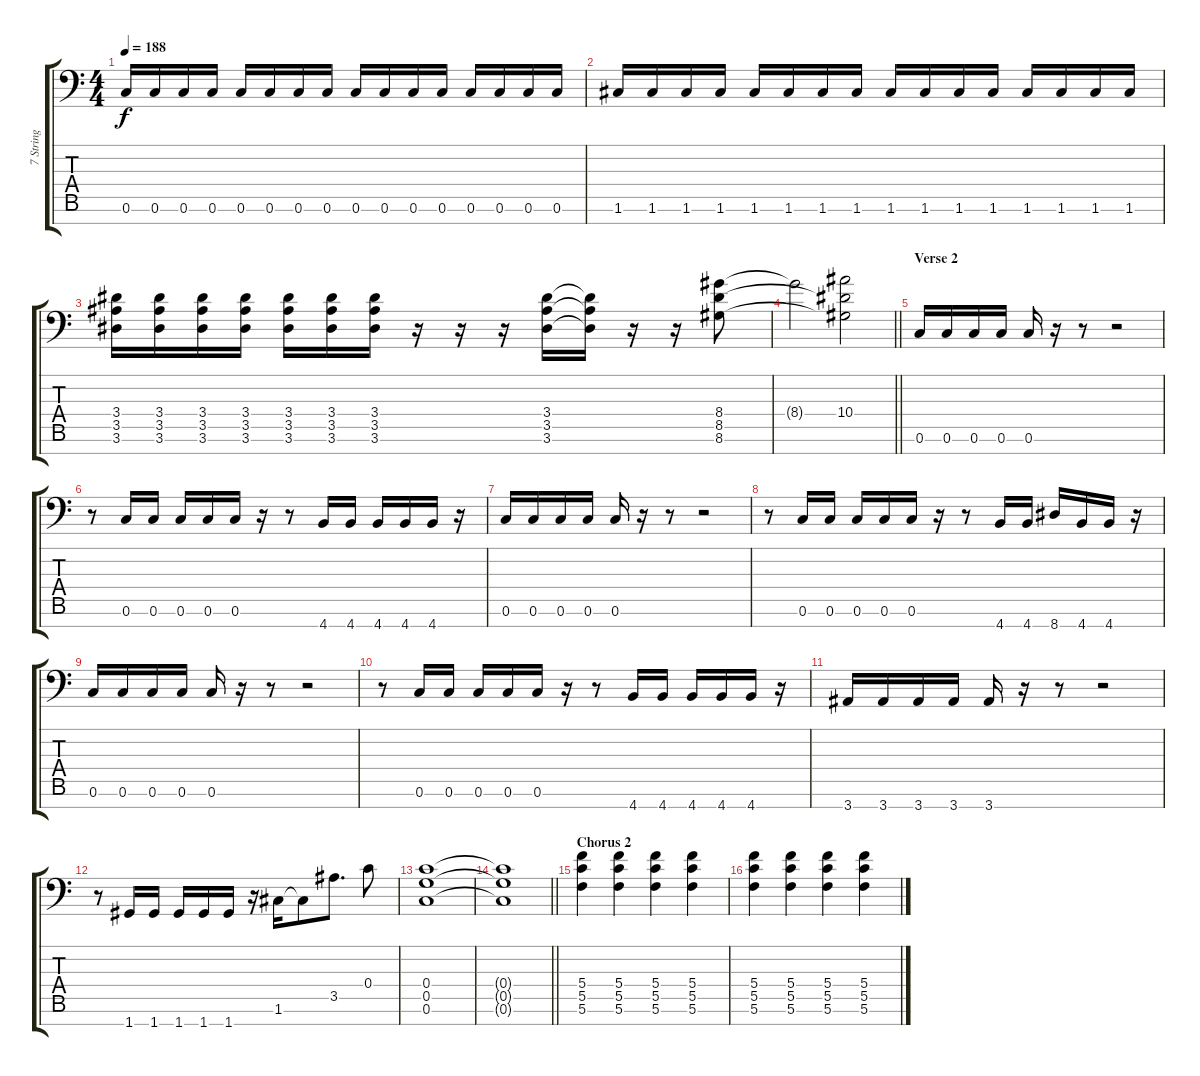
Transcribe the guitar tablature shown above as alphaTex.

\track ("7 String" "7 String") {instrument distortionguitar}
\staff {score tabs}
\tuning (D4 A3 F3 C3 G2 C2 G1) {hide}
\ts (4 4)
\tempo 188
\clef f4
\ks c
0.6.16{dy f} 0.6.16 0.6.16 0.6.16 0.6.16 0.6.16 0.6.16 0.6.16 0.6.16 0.6.16 0.6.16 0.6.16 0.6.16 0.6.16 0.6.16 0.6.16 |
1.6.16 1.6.16 1.6.16 1.6.16 1.6.16 1.6.16 1.6.16 1.6.16 1.6.16 1.6.16 1.6.16 1.6.16 1.6.16 1.6.16 1.6.16 1.6.16 |
(3.4 3.5 3.6).16 (3.4 3.5 3.6).16 (3.4 3.5 3.6).16 (3.4 3.5 3.6).16 (3.4 3.5 3.6).16 (3.4 3.5 3.6).16 (3.4 3.5 3.6).16 r.16 r.16 r.16 (3.4 3.5 3.6).16 (3.4{t} 3.5{t} 3.6{t}).16 r.16 r.16 (8.4 8.5 8.6).8 |
\barLineRight lightlight
8.4{t}.2 (10.4 8.5{t} 8.6{t}).2 |
\section ("" "Verse 2")
0.6.16 0.6.16 0.6.16 0.6.16 0.6.16 r.16 r.8 r.2 |
r.8 0.6.16 0.6.16 0.6.16 0.6.16 0.6.16 r.16 r.8 4.7.16 4.7.16 4.7.16 4.7.16 4.7.16 r.16 |
0.6.16 0.6.16 0.6.16 0.6.16 0.6.16 r.16 r.8 r.2 |
r.8 0.6.16 0.6.16 0.6.16 0.6.16 0.6.16 r.16 r.8 4.7.16 4.7.16 8.7.16 4.7.16 4.7.16 r.16 |
0.6.16 0.6.16 0.6.16 0.6.16 0.6.16 r.16 r.8 r.2 |
r.8 0.6.16 0.6.16 0.6.16 0.6.16 0.6.16 r.16 r.8 4.7.16 4.7.16 4.7.16 4.7.16 4.7.16 r.16 |
3.7.16 3.7.16 3.7.16 3.7.16 3.7.16 r.16 r.8 r.2 |
r.8 1.7.16 1.7.16 1.7.16 1.7.16 1.7.16 r.16 1.6.16 1.6{t}.8 3.5.8{d} 0.4.8 |
(0.4 0.5 0.6).1 |
\barLineRight lightlight
(0.4{t} 0.5{t} 0.6{t}).1 |
\section ("" "Chorus 2")
(5.4 5.5 5.6).4 (5.4 5.5 5.6).4 (5.4 5.5 5.6).4 (5.4 5.5 5.6).4 |
(5.4 5.5 5.6).4 (5.4 5.5 5.6).4 (5.4 5.5 5.6).4 (5.4 5.5 5.6).4
